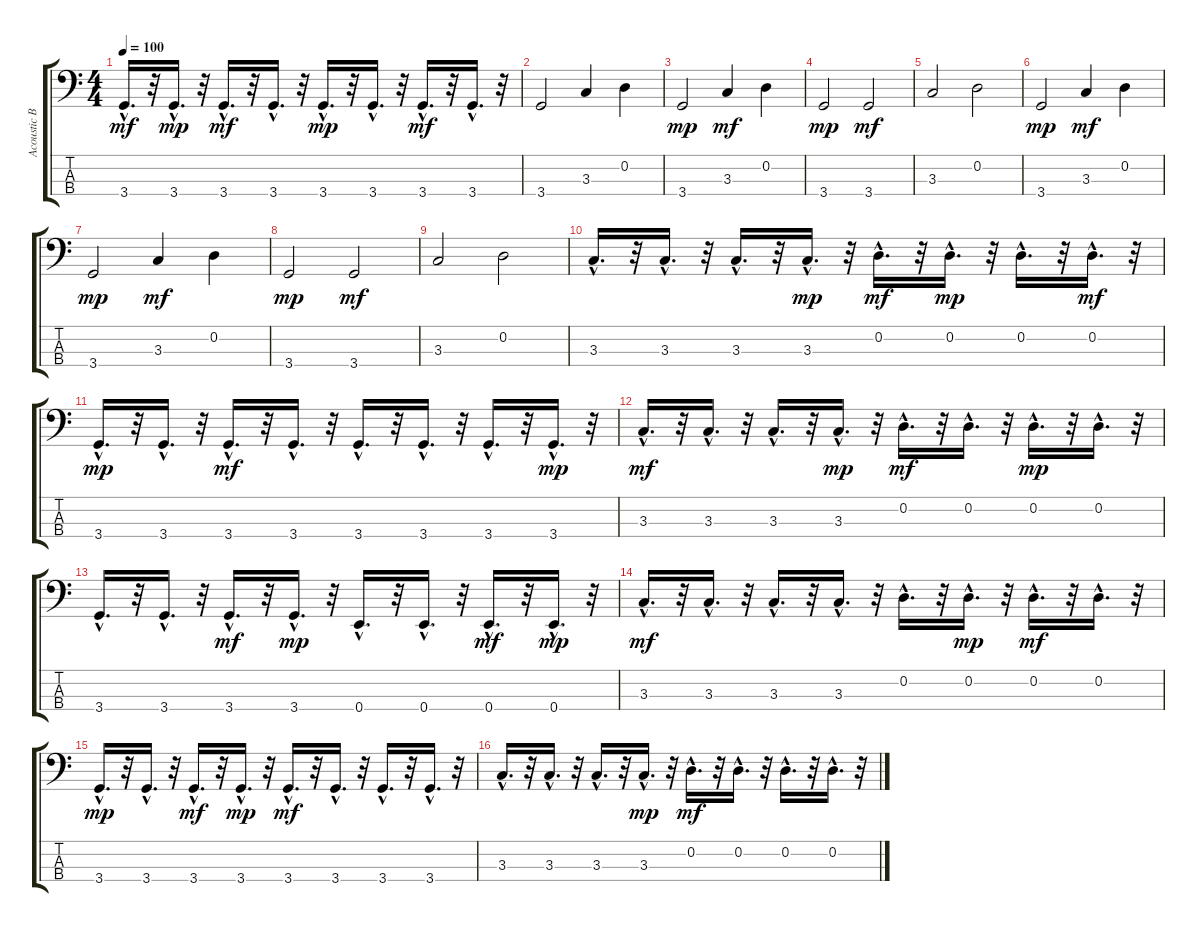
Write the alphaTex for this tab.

\track ("Acoustic Bass" "Acoustic B") {instrument acousticbass}
\staff {score tabs}
\tuning (G2 D2 A1 E1) {hide}
\ts (4 4)
\tempo 100
\clef f4
\ks c
3.4{hac}.16{d dy mf} r.32 3.4{hac}.16{d dy mp} r.32 3.4{hac}.16{d dy mf} r.32 3.4{hac}.16{d} r.32 3.4{hac}.16{d dy mp} r.32 3.4{hac}.16{d} r.32 3.4{hac}.16{d dy mf} r.32 3.4{hac}.16{d} r.32 |
3.4.2 3.3.4 0.2.4 |
3.4.2{dy mp} 3.3.4{dy mf} 0.2.4 |
3.4.2{dy mp} 3.4.2{dy mf} |
3.3.2 0.2.2 |
3.4.2{dy mp} 3.3.4{dy mf} 0.2.4 |
3.4.2{dy mp} 3.3.4{dy mf} 0.2.4 |
3.4.2{dy mp} 3.4.2{dy mf} |
3.3.2 0.2.2 |
3.3{hac}.16{d} r.32 3.3{hac}.16{d} r.32 3.3{hac}.16{d} r.32 3.3{hac}.16{d dy mp} r.32 0.2{hac}.16{d dy mf} r.32 0.2{hac}.16{d dy mp} r.32 0.2{hac}.16{d} r.32 0.2{hac}.16{d dy mf} r.32 |
3.4{hac}.16{d dy mp} r.32 3.4{hac}.16{d} r.32 3.4{hac}.16{d dy mf} r.32 3.4{hac}.16{d} r.32 3.4{hac}.16{d} r.32 3.4{hac}.16{d} r.32 3.4{hac}.16{d} r.32 3.4{hac}.16{d dy mp} r.32 |
3.3{hac}.16{d dy mf} r.32 3.3{hac}.16{d} r.32 3.3{hac}.16{d} r.32 3.3{hac}.16{d dy mp} r.32 0.2{hac}.16{d dy mf} r.32 0.2{hac}.16{d} r.32 0.2{hac}.16{d dy mp} r.32 0.2{hac}.16{d} r.32 |
3.4{hac}.16{d} r.32 3.4{hac}.16{d} r.32 3.4{hac}.16{d dy mf} r.32 3.4{hac}.16{d dy mp} r.32 0.4{hac}.16{d} r.32 0.4{hac}.16{d} r.32 0.4{hac}.16{d dy mf} r.32 0.4{hac}.16{d dy mp} r.32 |
3.3{hac}.16{d dy mf} r.32 3.3{hac}.16{d} r.32 3.3{hac}.16{d} r.32 3.3{hac}.16{d} r.32 0.2{hac}.16{d} r.32 0.2{hac}.16{d dy mp} r.32 0.2{hac}.16{d dy mf} r.32 0.2{hac}.16{d} r.32 |
3.4{hac}.16{d dy mp} r.32 3.4{hac}.16{d} r.32 3.4{hac}.16{d dy mf} r.32 3.4{hac}.16{d dy mp} r.32 3.4{hac}.16{d dy mf} r.32 3.4{hac}.16{d} r.32 3.4{hac}.16{d} r.32 3.4{hac}.16{d} r.32 |
3.3{hac}.16{d} r.32 3.3{hac}.16{d} r.32 3.3{hac}.16{d} r.32 3.3{hac}.16{d dy mp} r.32 0.2{hac}.16{d dy mf} r.32 0.2{hac}.16{d} r.32 0.2{hac}.16{d} r.32 0.2{hac}.16{d} r.32
